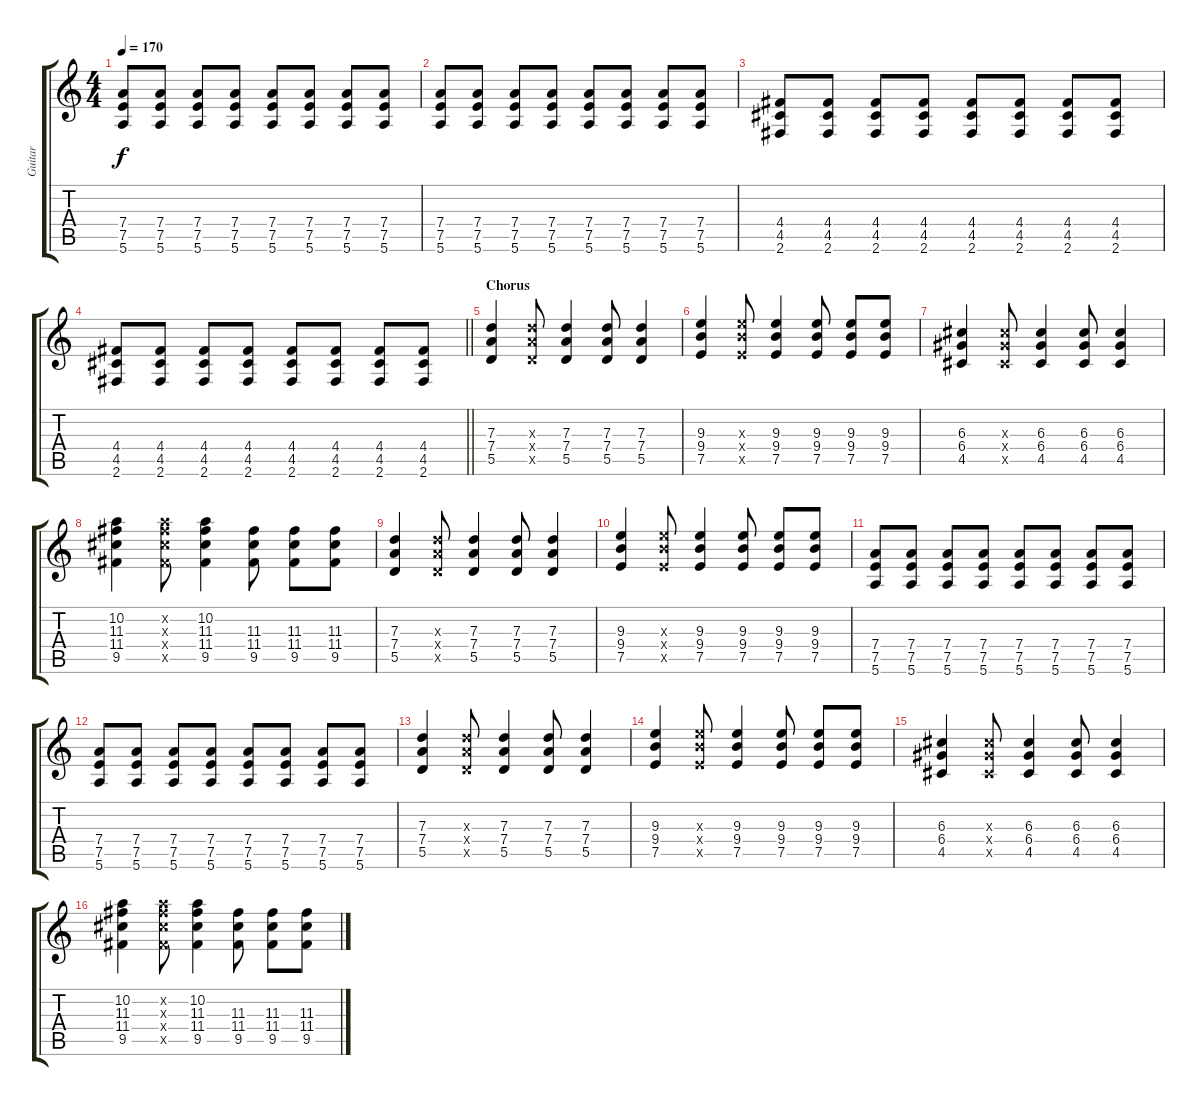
\track ("Guitar" "Guitar") {instrument distortionguitar}
\staff {score tabs}
\tuning (E4 B3 G3 D3 A2 E2) {hide}
\ts (4 4)
\tempo 170
\clef g2
\ks c
(7.4 7.5 5.6).8{dy f} (7.4 7.5 5.6).8 (7.4 7.5 5.6).8 (7.4 7.5 5.6).8 (7.4 7.5 5.6).8 (7.4 7.5 5.6).8 (7.4 7.5 5.6).8 (7.4 7.5 5.6).8 |
(7.4 7.5 5.6).8 (7.4 7.5 5.6).8 (7.4 7.5 5.6).8 (7.4 7.5 5.6).8 (7.4 7.5 5.6).8 (7.4 7.5 5.6).8 (7.4 7.5 5.6).8 (7.4 7.5 5.6).8 |
(4.4 4.5 2.6).8 (4.4 4.5 2.6).8 (4.4 4.5 2.6).8 (4.4 4.5 2.6).8 (4.4 4.5 2.6).8 (4.4 4.5 2.6).8 (4.4 4.5 2.6).8 (4.4 4.5 2.6).8 |
\barLineRight lightlight
(4.4 4.5 2.6).8 (4.4 4.5 2.6).8 (4.4 4.5 2.6).8 (4.4 4.5 2.6).8 (4.4 4.5 2.6).8 (4.4 4.5 2.6).8 (4.4 4.5 2.6).8 (4.4 4.5 2.6).8 |
\section ("" "Chorus")
(7.3 7.4 5.5).4 (7.3{x} 7.4{x} 5.5{x}).8 (7.3 7.4 5.5).4 (7.3 7.4 5.5).8 (7.3 7.4 5.5).4 |
(9.3 9.4 7.5).4 (9.3{x} 9.4{x} 7.5{x}).8 (9.3 9.4 7.5).4 (9.3 9.4 7.5).8 (9.3 9.4 7.5).8 (9.3 9.4 7.5).8 |
(6.3 6.4 4.5).4 (6.3{x} 6.4{x} 4.5{x}).8 (6.3 6.4 4.5).4 (6.3 6.4 4.5).8 (6.3 6.4 4.5).4 |
(10.2 11.3 11.4 9.5).4 (10.2{x} 11.3{x} 11.4{x} 9.5{x}).8 (10.2 11.3 11.4 9.5).4 (11.3 11.4 9.5).8 (11.3 11.4 9.5).8 (11.3 11.4 9.5).8 |
(7.3 7.4 5.5).4 (7.3{x} 7.4{x} 5.5{x}).8 (7.3 7.4 5.5).4 (7.3 7.4 5.5).8 (7.3 7.4 5.5).4 |
(9.3 9.4 7.5).4 (9.3{x} 9.4{x} 7.5{x}).8 (9.3 9.4 7.5).4 (9.3 9.4 7.5).8 (9.3 9.4 7.5).8 (9.3 9.4 7.5).8 |
(7.4 7.5 5.6).8 (7.4 7.5 5.6).8 (7.4 7.5 5.6).8 (7.4 7.5 5.6).8 (7.4 7.5 5.6).8 (7.4 7.5 5.6).8 (7.4 7.5 5.6).8 (7.4 7.5 5.6).8 |
(7.4 7.5 5.6).8 (7.4 7.5 5.6).8 (7.4 7.5 5.6).8 (7.4 7.5 5.6).8 (7.4 7.5 5.6).8 (7.4 7.5 5.6).8 (7.4 7.5 5.6).8 (7.4 7.5 5.6).8 |
(7.3 7.4 5.5).4 (7.3{x} 7.4{x} 5.5{x}).8 (7.3 7.4 5.5).4 (7.3 7.4 5.5).8 (7.3 7.4 5.5).4 |
(9.3 9.4 7.5).4 (9.3{x} 9.4{x} 7.5{x}).8 (9.3 9.4 7.5).4 (9.3 9.4 7.5).8 (9.3 9.4 7.5).8 (9.3 9.4 7.5).8 |
(6.3 6.4 4.5).4 (6.3{x} 6.4{x} 4.5{x}).8 (6.3 6.4 4.5).4 (6.3 6.4 4.5).8 (6.3 6.4 4.5).4 |
(10.2 11.3 11.4 9.5).4 (10.2{x} 11.3{x} 11.4{x} 9.5{x}).8 (10.2 11.3 11.4 9.5).4 (11.3 11.4 9.5).8 (11.3 11.4 9.5).8 (11.3 11.4 9.5).8
